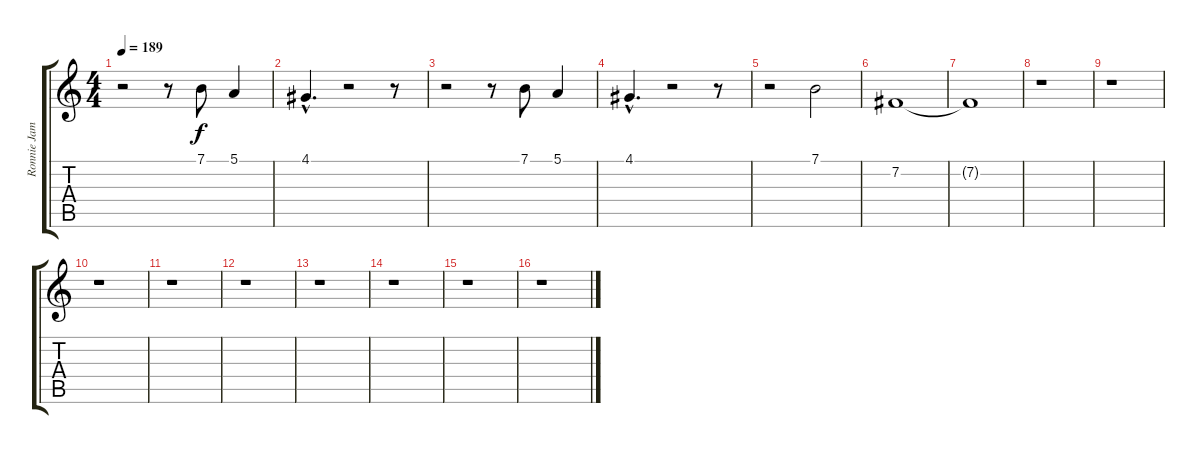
\track ("Ronnie James Dio" "Ronnie Jam") {instrument lead2sawtooth}
\staff {score tabs}
\tuning (E4 B3 G3 D3 A2 E2) {hide}
\ts (4 4)
\tempo 189
\clef g2
\ks c
r.2{dy f} r.8 7.1.8 5.1.4 |
4.1{hac}.4{d} r.2 r.8 |
r.2 r.8 7.1.8 5.1.4 |
4.1{hac}.4{d} r.2 r.8 |
r.2 7.1.2 |
7.2.1 |
7.2{t}.1 |
r.1 |
r.1 |
r.1 |
r.1 |
r.1 |
r.1 |
r.1 |
r.1 |
r.1
